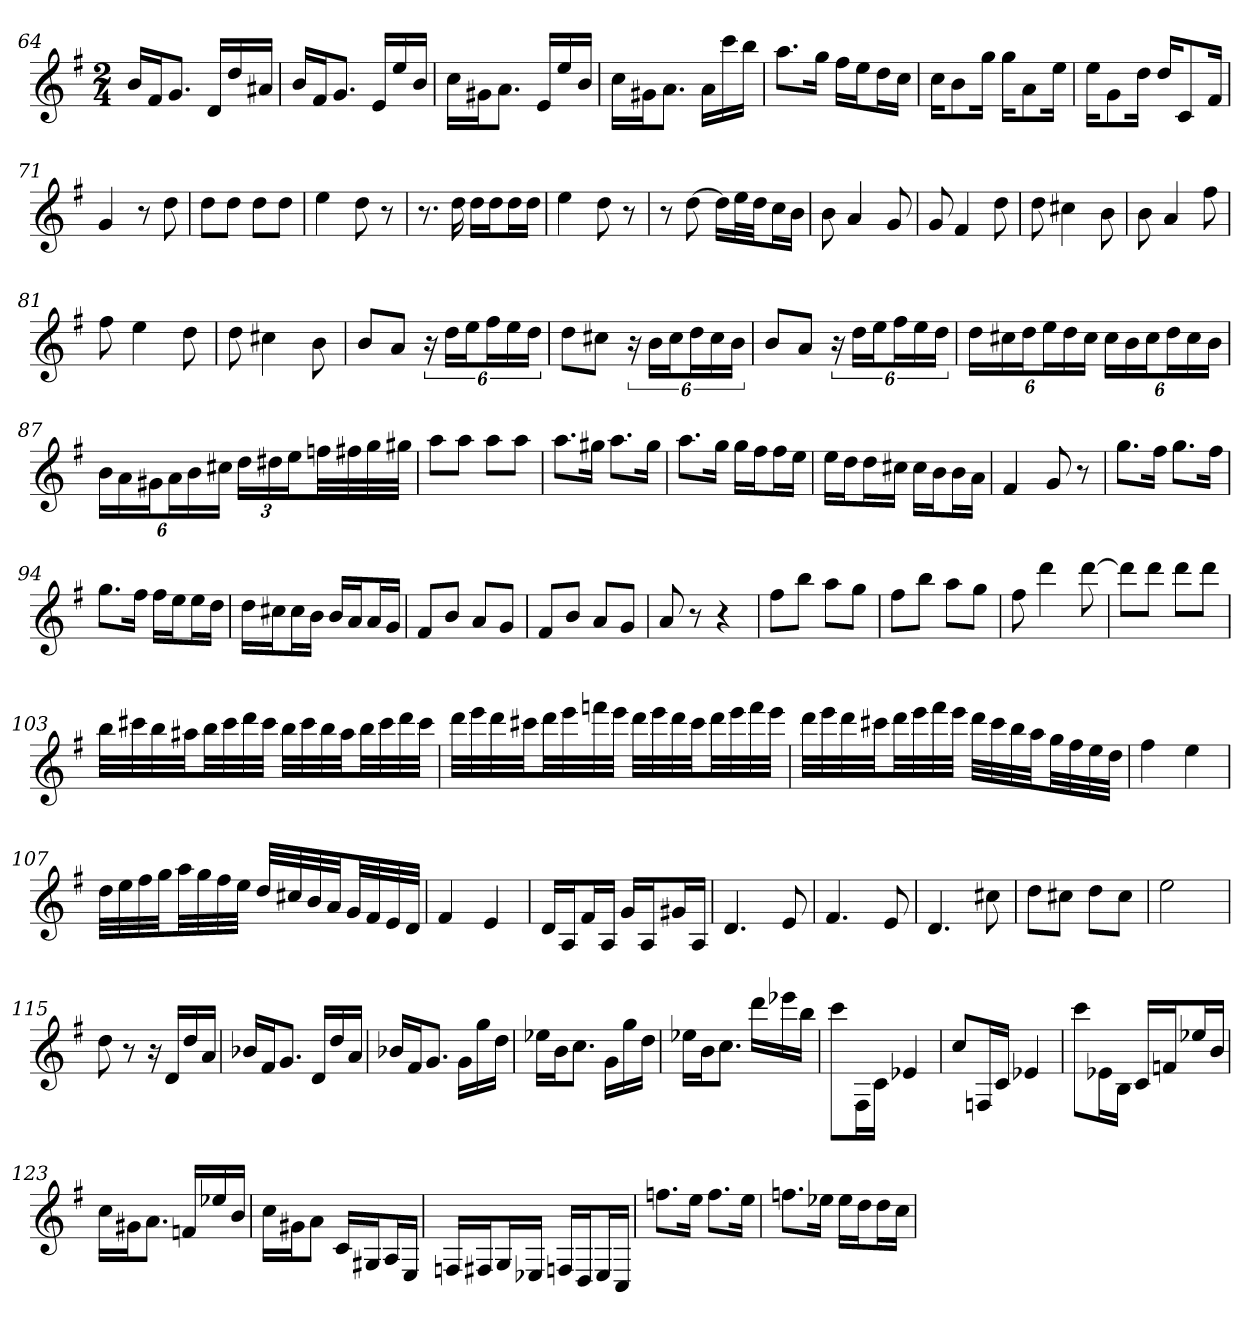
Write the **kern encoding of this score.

**kern
*part1
*staff1
*clefG2
*k[f#]
*G:
*M2/4
=64
16b/LL
16f#/J
8.g/J
16d/LL
16dd/
16a#X/JJ
=65
16b/LL
16f#/J
8.g/J
16e/LL
16ee/
16b/JJ
=66
16cc\LL
16g#X\J
8.a\J
16e/LL
16ee/
16b/JJ
=67
16cc\LL
16g#X\J
8.a\J
16a\LL
16ccc\
16bb\JJ
=68
8.aa\L
16gg\Jk
16ff#\LL
16ee\J
16dd\L
16cc\JJ
=69
16cc\KL
8b\
16gg\Jk
16gg\KL
8a\
16ee\Jk
=70
16ee\KL
8g\
16dd\Jk
16dd/KL
8c/
16f#/Jk
=71
4g
8r
8dd
=72
8dd\L
8dd\J
8dd\L
8dd\J
=73
4ee
8dd
8r
=74
8.r
16dd
16dd\LL
16dd\J
16dd\L
16dd\JJ
=75
4ee
8dd
8r
=76
8r
[8dd
16dd\LL]
32ee\L
32dd\JJ
16cc\L
16b\JJ
=77
8b
4a
8g
=78
8g
4f#
8dd
=79
8dd
4cc#X
8b
=80
8b
4a
8ff#
=81
8ff#
4ee
8dd
=82
8dd
4cc#X
8b
=83
8b/L
8a/J
24r
24dd\LL
24ee\J
24ff#\L
24ee\
24dd\JJ
=84
8dd\L
8cc#X\J
24r
24b\LL
24cc#\J
24dd\L
24cc#\
24b\JJ
=85
8b/L
8a/J
24r
24dd\LL
24ee\J
24ff#\L
24ee\
24dd\JJ
=86
24dd\LL
24cc#X\
24dd\J
24ee\L
24dd\
24cc#\JJ
24cc#\LL
24b\
24cc#\J
24dd\L
24cc#\
24b\JJ
=87
24b\LL
24a\
24g#X\J
24a\L
24b\
24cc#X\JJ
24dd\LL
24dd#X\
24ee\J
32ffn\LL
32ff#X\
32gg\
32gg#X\JJJ
=88
8aa\L
8aa\J
8aa\L
8aa\J
=89
8.aa\L
16gg#X\Jk
8.aa\L
16gg#\Jk
=90
8.aa\L
16gg\Jk
16gg\LL
16ff#\J
16ff#\L
16ee\JJ
=91
16ee\LL
16dd\J
16dd\L
16cc#X\JJ
16cc#\LL
16b\J
16b\L
16a\JJ
=92
4f#
8g
8r
=93
8.gg\L
16ff#\Jk
8.gg\L
16ff#\Jk
=94
8.gg\L
16ff#\Jk
16ff#\LL
16ee\J
16ee\L
16dd\JJ
=95
16dd\LL
16cc#X\J
16cc#\L
16b\JJ
16b/LL
16a/J
16a/L
16g/JJ
=96
8f#/L
8b/J
8a/L
8g/J
=97
8f#/L
8b/J
8a/L
8g/J
=98
8a
8r
4r
=99
8ff#\L
8bb\J
8aa\L
8gg\J
=100
8ff#\L
8bb\J
8aa\L
8gg\J
=101
8ff#
4ddd
[8ddd
=102
8ddd\L]
8ddd\J
8ddd\L
8ddd\J
=103
32bb\LLL
32ccc#X\
32bb\
32aa#X\JJ
32bb\LL
32ccc#\
32ddd\
32ccc#\JJJ
32bb\LLL
32ccc#\
32bb\
32aa#\JJ
32bb\LL
32ccc#\
32ddd\
32ccc#\JJJ
=104
32ddd\LLL
32eee\
32ddd\
32ccc#X\JJ
32ddd\LL
32eee\
32fffn\
32eee\JJJ
32ddd\LLL
32eee\
32ddd\
32ccc#\JJ
32ddd\LL
32eee\
32fff\
32eee\JJJ
=105
32ddd\LLL
32eee\
32ddd\
32ccc#X\JJ
32ddd\LL
32eee\
32fff#\
32eee\JJJ
32ddd\LLL
32ccc#\
32bb\
32aa\JJ
32gg\LL
32ff#\
32ee\
32dd\JJJ
=106
4ff#
4ee
=107
32dd\LLL
32ee\
32ff#\
32gg\JJ
32aa\LL
32gg\
32ff#\
32ee\JJJ
32dd/LLL
32cc#X/
32b/
32a/JJ
32g/LL
32f#/
32e/
32d/JJJ
=108
4f#
4e
=109
16d/LL
16A/J
16f#/L
16A/JJ
16g/LL
16A/J
16g#X/L
16A/JJ
=110
4.d
8e
=111
4.f#
8e
=112
4.d
8cc#X
=113
8dd\L
8cc#X\J
8dd\L
8cc#\J
=114
2ee
=115
8dd
8r
16r
16d/LL
16dd/
16a/JJ
=116
16b-X/LL
16f#/J
8.g/J
16d/LL
16dd/
16a/JJ
=117
16b-X/LL
16f#/J
8.g/J
16g\LL
16gg\
16dd\JJ
=118
16ee-X\LL
16b\J
8.cc\J
16g\LL
16gg\
16dd\JJ
=119
16ee-X\LL
16b\J
8.cc\J
16ddd\LL
16eee-X\
16bb\JJ
=120
8ccc\L
16F#\L
16c\JJ
4e-X
=121
8cc/L
16Fn/L
16c/JJ
4e-X
=122
8ccc\L
16e-X\L
16B\JJ
16c/LL
16fn/J
16ee-X/L
16b/JJ
=123
16cc\LL
16g#X\J
8.a\J
16fn/LL
16ee-X/
16b/JJ
=124
16cc\LL
16g#X\J
8a\J
16c/LL
16G#X/J
16A/L
16E/JJ
=125
16Fn/LL
16F#X/J
16G/L
16E-X/JJ
16Fn/LL
16D/J
16E-/L
16C/JJ
=126
8.ffn\L
16ee\Jk
8.ff\L
16ee\Jk
=127
8.ffn\L
16ee-X\Jk
16ee-\LL
16dd\J
16dd\L
16cc\JJ
=
*-
